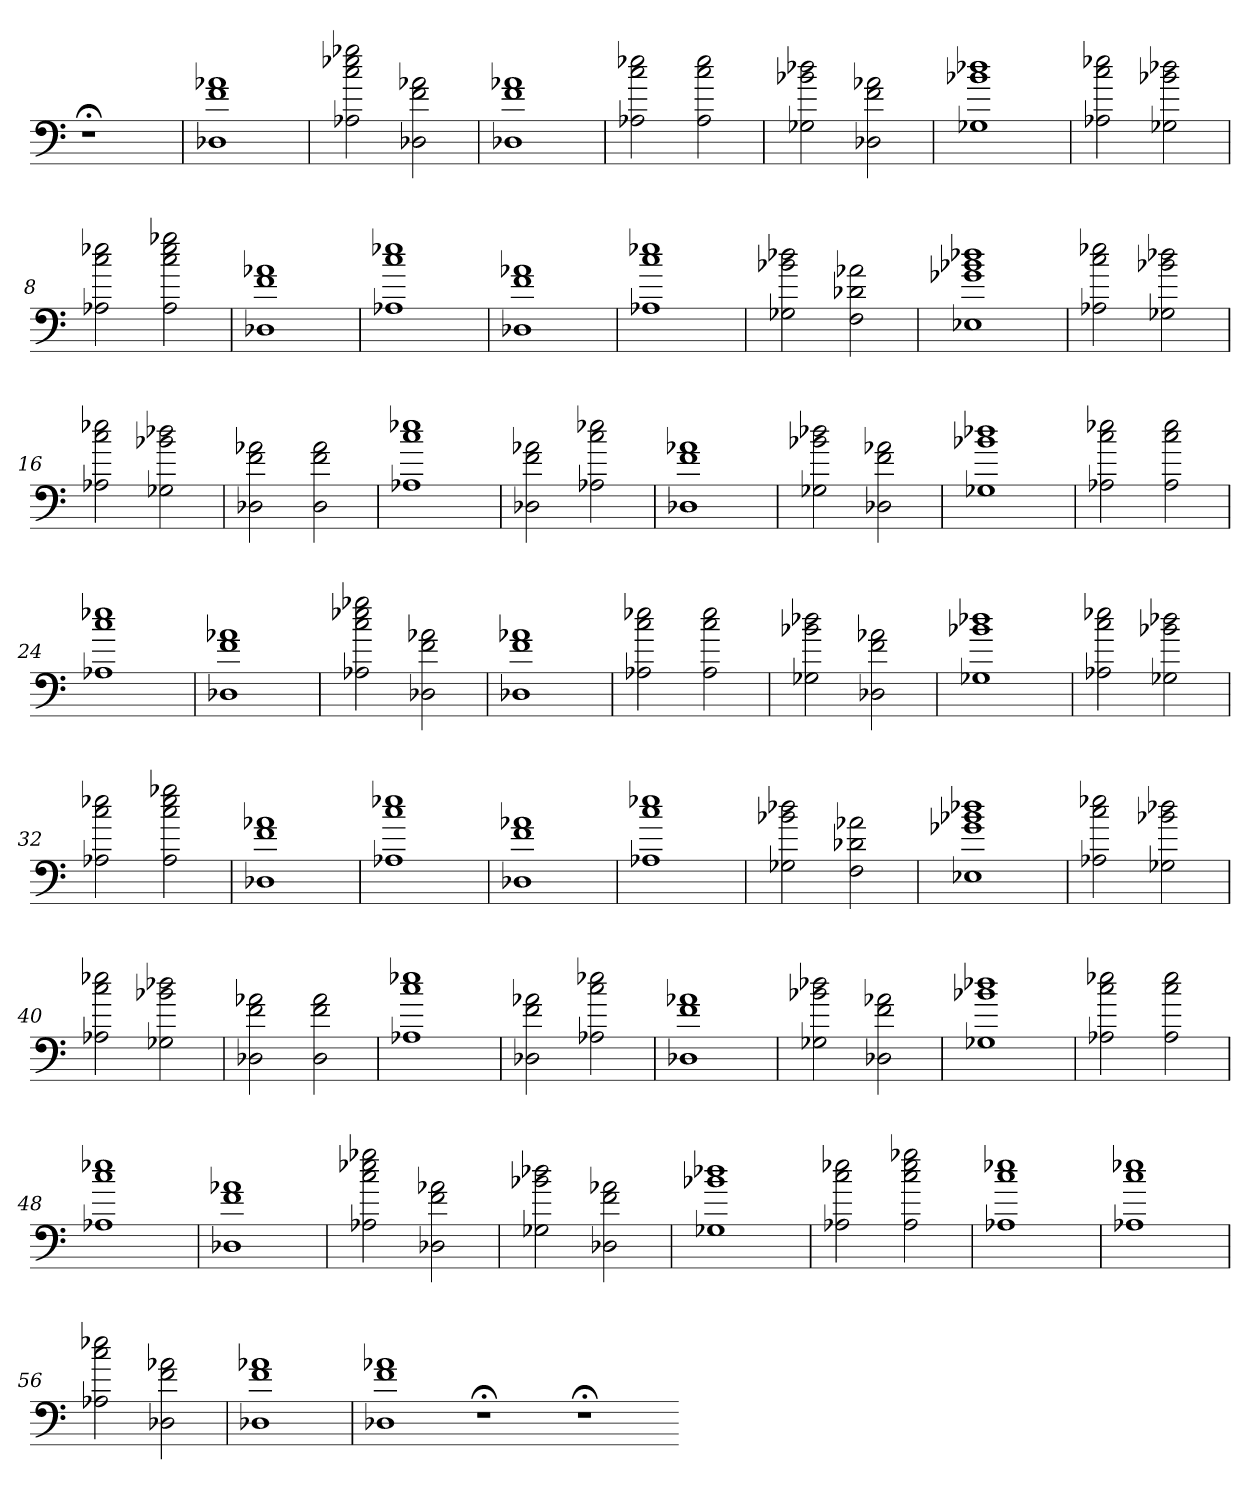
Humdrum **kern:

**kern
*part1
*staff1
=
1r;<
=1
1D-X 1f 1a-X
=2
2A-X 2cc 2ee-X 2gg-X
2D-X 2f 2a-X
=3
1D-X 1f 1a-X
=4
2A-X 2cc 2ee-X
2A- 2cc 2ee-
=5
2G-X 2b-X 2dd-X
2D-X 2f 2a-X
=6
1G-X 1b-X 1dd-X
=7
2A-X 2cc 2ee-X
2G-X 2b-X 2dd-X
=8
2A-X 2cc 2ee-X
2A- 2cc 2ee- 2gg-X
=9
1D-X 1f 1a-X
=10
1A-X 1cc 1ee-X
=11
1D-X 1f 1a-X
=12
1A-X 1cc 1ee-X
=13
2G-X 2b-X 2dd-X
2F 2d-X 2a-X
=14
1E-X 1g-X 1b-X 1dd-X
=15
2A-X 2cc 2ee-X
2G-X 2b-X 2dd-X
=16
2A-X 2cc 2ee-X
2G-X 2b-X 2dd-X
=17
2D-X 2f 2a-X
2D- 2f 2a-
=18
1A-X 1cc 1ee-X
=19
2D-X 2f 2a-X
2A-X 2cc 2ee-X
=20
1D-X 1f 1a-X
=21
2G-X 2b-X 2dd-X
2D-X 2f 2a-X
=22
1G-X 1b-X 1dd-X
=23
2A-X 2cc 2ee-X
2A- 2cc 2ee-
=24
1A-X 1cc 1ee-X
=25
1D-X 1f 1a-X
=26
2A-X 2cc 2ee-X 2gg-X
2D-X 2f 2a-X
=27
1D-X 1f 1a-X
=28
2A-X 2cc 2ee-X
2A- 2cc 2ee-
=29
2G-X 2b-X 2dd-X
2D-X 2f 2a-X
=30
1G-X 1b-X 1dd-X
=31
2A-X 2cc 2ee-X
2G-X 2b-X 2dd-X
=32
2A-X 2cc 2ee-X
2A- 2cc 2ee- 2gg-X
=33
1D-X 1f 1a-X
=34
1A-X 1cc 1ee-X
=35
1D-X 1f 1a-X
=36
1A-X 1cc 1ee-X
=37
2G-X 2b-X 2dd-X
2F 2d-X 2a-X
=38
1E-X 1g-X 1b-X 1dd-X
=39
2A-X 2cc 2ee-X
2G-X 2b-X 2dd-X
=40
2A-X 2cc 2ee-X
2G-X 2b-X 2dd-X
=41
2D-X 2f 2a-X
2D- 2f 2a-
=42
1A-X 1cc 1ee-X
=43
2D-X 2f 2a-X
2A-X 2cc 2ee-X
=44
1D-X 1f 1a-X
=45
2G-X 2b-X 2dd-X
2D-X 2f 2a-X
=46
1G-X 1b-X 1dd-X
=47
2A-X 2cc 2ee-X
2A- 2cc 2ee-
=48
1A-X 1cc 1ee-X
=49
1D-X 1f 1a-X
=50
2A-X 2cc 2ee-X 2gg-X
2D-X 2f 2a-X
=51
2G-X 2b-X 2dd-X
2D-X 2f 2a-X
=52
1G-X 1b-X 1dd-X
=53
2A-X 2cc 2ee-X
2A- 2cc 2ee- 2gg-X
=54
1A-X 1cc 1ee-X
=55
1A-X 1cc 1ee-X
=56
2A-X 2cc 2ee-X
2D-X 2f 2a-X
=57
1D-X 1f 1a-X
=58
1D-X 1f 1a-X
1r;<
1r;<
=-
*-
